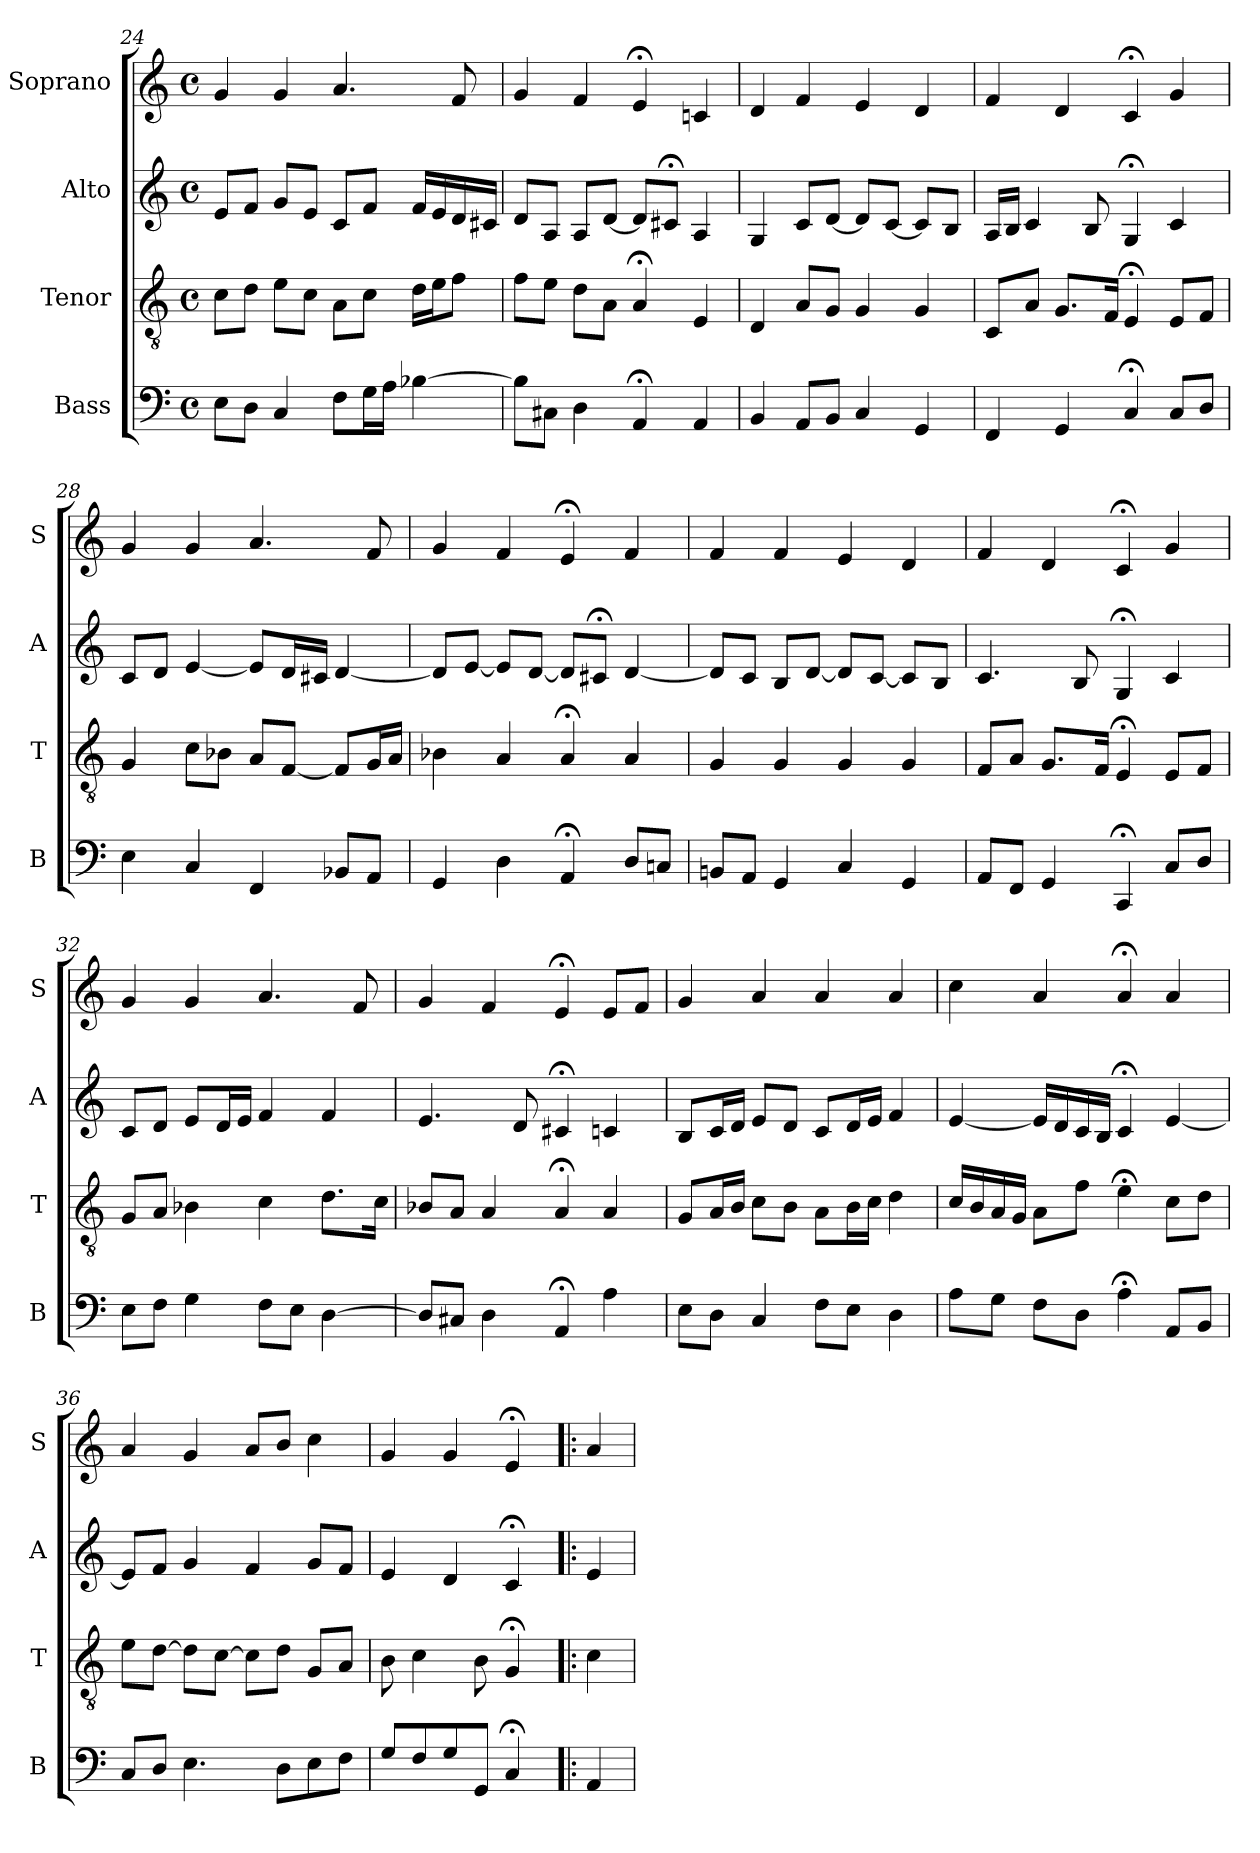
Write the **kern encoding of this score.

**kern	**kern	**kern	**kern
*part4	*part3	*part2	*part1
*staff4	*staff3	*staff2	*staff1
*I"Bass	*I"Tenor	*I"Alto	*I"Soprano
*I'B	*I'T	*I'A	*I'S
*clefF4	*clefGv2	*clefG2	*clefG2
*k[]	*k[]	*k[]	*k[]
*E:phr	*E:phr	*E:phr	*E:phr
*M4/4	*M4/4	*M4/4	*M4/4
*met(c)	*met(c)	*met(c)	*met(c)
=24	=24	=24	=24
8EL	8cL	8eL	4g
8DJ	8dJ	8fJ	.
4C	8eL	8gL	4g
.	8cJ	8eJ	.
8FL	8AL	8cL	4.a
16GL	8cJ	8fJ	.
16AJJ	.	.	.
[4B-X	16dLL	16fLL	.
.	16eJ	16e	.
.	8fJ	16d	8f
.	.	16c#XJJ	.
=25	=25	=25	=25
8B-L]	8fL	8dL	4g
8C#XJ	8eJ	8AJ	.
4D	8dL	8AL	4f
.	8AJ	[8dJ	.
4AA;<	4A;<	8dL]	4e;<
.	.	8c#X;<J	.
4AA	4E	4A	4cn
=26	=26	=26	=26
4BB	4D	4G	4d
8AAL	8AL	8cL	4f
8BBJ	8GJ	[8dJ	.
4C	4G	8dL]	4e
.	.	[8cJ	.
4GG	4G	8cL]	4d
.	.	8BJ	.
=27	=27	=27	=27
4FF	8CL	16ALL	4f
.	.	16BJJ	.
.	8AJ	4c	.
4GG	8.GL	.	4d
.	.	8B	.
.	16FJk	.	.
4C;<	4E;<	4G;<	4c;<
8CL	8EL	4c	4g
8DJ	8FJ	.	.
=28	=28	=28	=28
4E	4G	8cL	4g
.	.	8dJ	.
4C	8cL	[4e	4g
.	8B-XJ	.	.
4FF	8AL	8eL]	4.a
.	[8FJ	16dL	.
.	.	16c#XJJ	.
8BB-XL	8FL]	[4d	.
8AAJ	16GL	.	8f
.	16AJJ	.	.
=29	=29	=29	=29
4GG	4B-X	8dL]	4g
.	.	[8eJ	.
4D	4A	8eL]	4f
.	.	[8dJ	.
4AA;<	4A;<	8dL]	4e;<
.	.	8c#X;<J	.
8DL	4A	[4d	4f
8CnJ	.	.	.
=30	=30	=30	=30
8BBnL	4G	8dL]	4f
8AAJ	.	8cJ	.
4GG	4G	8BL	4f
.	.	[8dJ	.
4C	4G	8dL]	4e
.	.	[8cJ	.
4GG	4G	8cL]	4d
.	.	8BJ	.
=31	=31	=31	=31
8AAL	8FL	4.c	4f
8FFJ	8AJ	.	.
4GG	8.GL	.	4d
.	.	8B	.
.	16FJk	.	.
4CC;<	4E;<	4G;<	4c;<
8CL	8EL	4c	4g
8DJ	8FJ	.	.
=32	=32	=32	=32
8EL	8GL	8cL	4g
8FJ	8AJ	8dJ	.
4Gi	4B-Xi	8eiL	4gi
.	.	16dL	.
.	.	16eJJ	.
8FL	4c	4f	4.a
8EJ	.	.	.
[4D	8.dL	4f	.
.	.	.	8f
.	16cJk	.	.
=33	=33	=33	=33
8DL]	8B-XL	4.e	4g
8C#XJ	8AJ	.	.
4D	4A	.	4f
.	.	8d	.
4AA;<	4A;<	4c#X;<	4e;<
4A	4A	4cn	8eL
.	.	.	8fJ
=34	=34	=34	=34
8EL	8GL	8BL	4g
8DJ	16AL	16cL	.
.	16BJJ	16dJJ	.
4C	8cL	8eL	4a
.	8BJ	8dJ	.
8FL	8AL	8cL	4a
8EJ	16BL	16dL	.
.	16cJJ	16eJJ	.
4D	4d	4f	4a
=35	=35	=35	=35
8AL	16cLL	[4e	4cc
.	16B	.	.
8GJ	16A	.	.
.	16GJJ	.	.
8FL	8AL	16eLL]	4a
.	.	16d	.
8DJ	8fJ	16c	.
.	.	16BJJ	.
4A;<	4e;<	4c;<	4a;<
8AAL	8cL	[4e	4a
8BBJ	8dJ	.	.
=36	=36	=36	=36
8CL	8eL	8eL]	4a
8DJ	[8dJ	8fJ	.
4.E	8dL]	4g	4g
.	[8cJ	.	.
.	8cL]	4f	8aL
8DL	8dJ	.	8bJ
8E	8GL	8gL	4cc
8FJ	8AJ	8fJ	.
=37	=37	=37	=37
8GL	8B	4e	4g
8F	4c	.	.
8G	.	4d	4g
8GGJ	8B	.	.
4C;<	4G;<	4c;<	4e;<
=!|:	=!|:	=!|:	=!|:
4AA	4c	4e	4a
=	=	=	=
*-	*-	*-	*-
